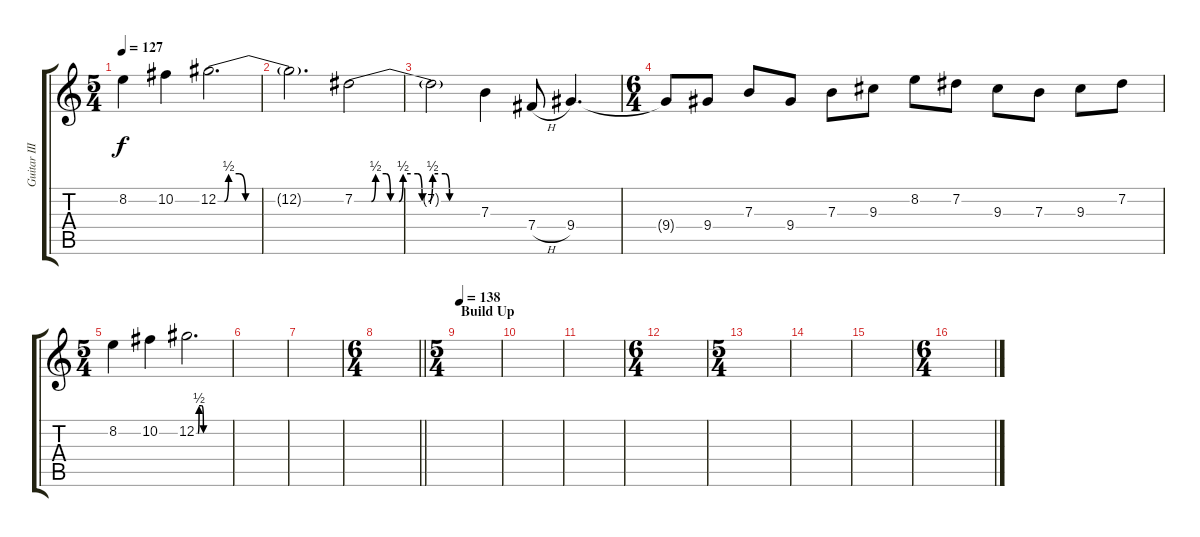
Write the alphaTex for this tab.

\track ("Guitar III Delay 3" "Guitar III") {instrument distortionguitar}
\staff {score tabs}
\tuning (Db4 Ab3 E3 B2 Gb2 Db2) {hide}
\ts (5 4)
\tempo 127
\clef g2
\ks c
8.2.4{dy f} 10.2.4 12.2{be (custom 0 0 3 0 5 2 10 2 13 0 60 0)}.2{d} |
12.2{t}.2{d} 7.2{be (custom 0 0 8 0 10 2 15 2 17 0 21 0 23 2 30 2 32 0 35 0 37 2 43 2 45 0 60 0)}.2 |
7.2{t}.2 7.3.4 7.4{h}.8 9.4.4{d} |
\ts (6 4)
9.4{t}.8 9.4.8 7.3.8 9.4.8 7.3.8 9.3.8 8.2.8 7.2.8 9.3.8 7.3.8 9.3.8 7.2.8 |
\ts (5 4)
8.2.4 10.2.4 12.2{be (custom 0 0 3 0 5 2 10 2 13 0 60 0)}.2{d} |
|
|
\ts (6 4)
\barLineRight lightlight
|
\ts (5 4)
\section ("" "Build Up")
\tempo 138
|
|
|
\ts (6 4)
|
\ts (5 4)
|
|
|
\ts (6 4)
